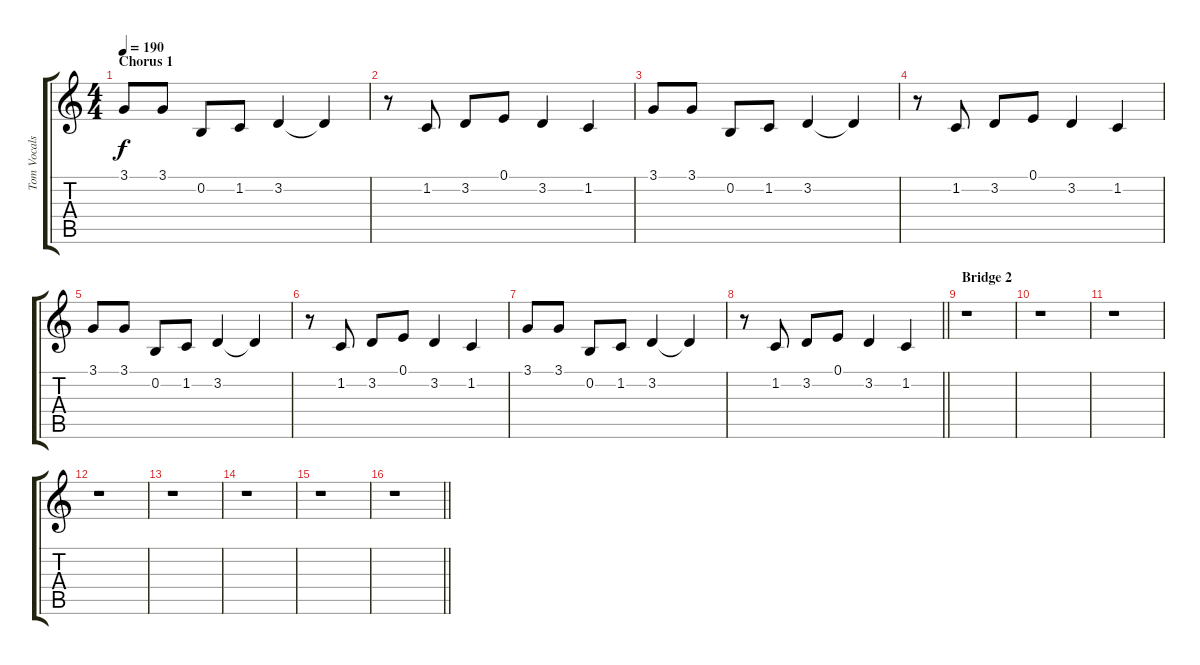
\track ("Tom Vocals" "Tom Vocals") {instrument electricpiano2}
\staff {score tabs}
\tuning (E4 B3 G3 D3 A2 E2) {hide}
\ts (4 4)
\section ("" "Chorus 1")
\tempo 190
\clef g2
\ks c
3.1.8{dy f} 3.1.8 0.2.8 1.2.8 3.2.4 3.2{t}.4 |
r.8 1.2.8 3.2.8 0.1.8 3.2.4 1.2.4 |
3.1.8 3.1.8 0.2.8 1.2.8 3.2.4 3.2{t}.4 |
r.8 1.2.8 3.2.8 0.1.8 3.2.4 1.2.4 |
3.1.8 3.1.8 0.2.8 1.2.8 3.2.4 3.2{t}.4 |
r.8 1.2.8 3.2.8 0.1.8 3.2.4 1.2.4 |
3.1.8 3.1.8 0.2.8 1.2.8 3.2.4 3.2{t}.4 |
\barLineRight lightlight
r.8 1.2.8 3.2.8 0.1.8 3.2.4 1.2.4 |
\section ("" "Bridge 2")
r.1 |
r.1 |
r.1 |
r.1 |
r.1 |
r.1 |
r.1 |
\barLineRight lightlight
r.1
